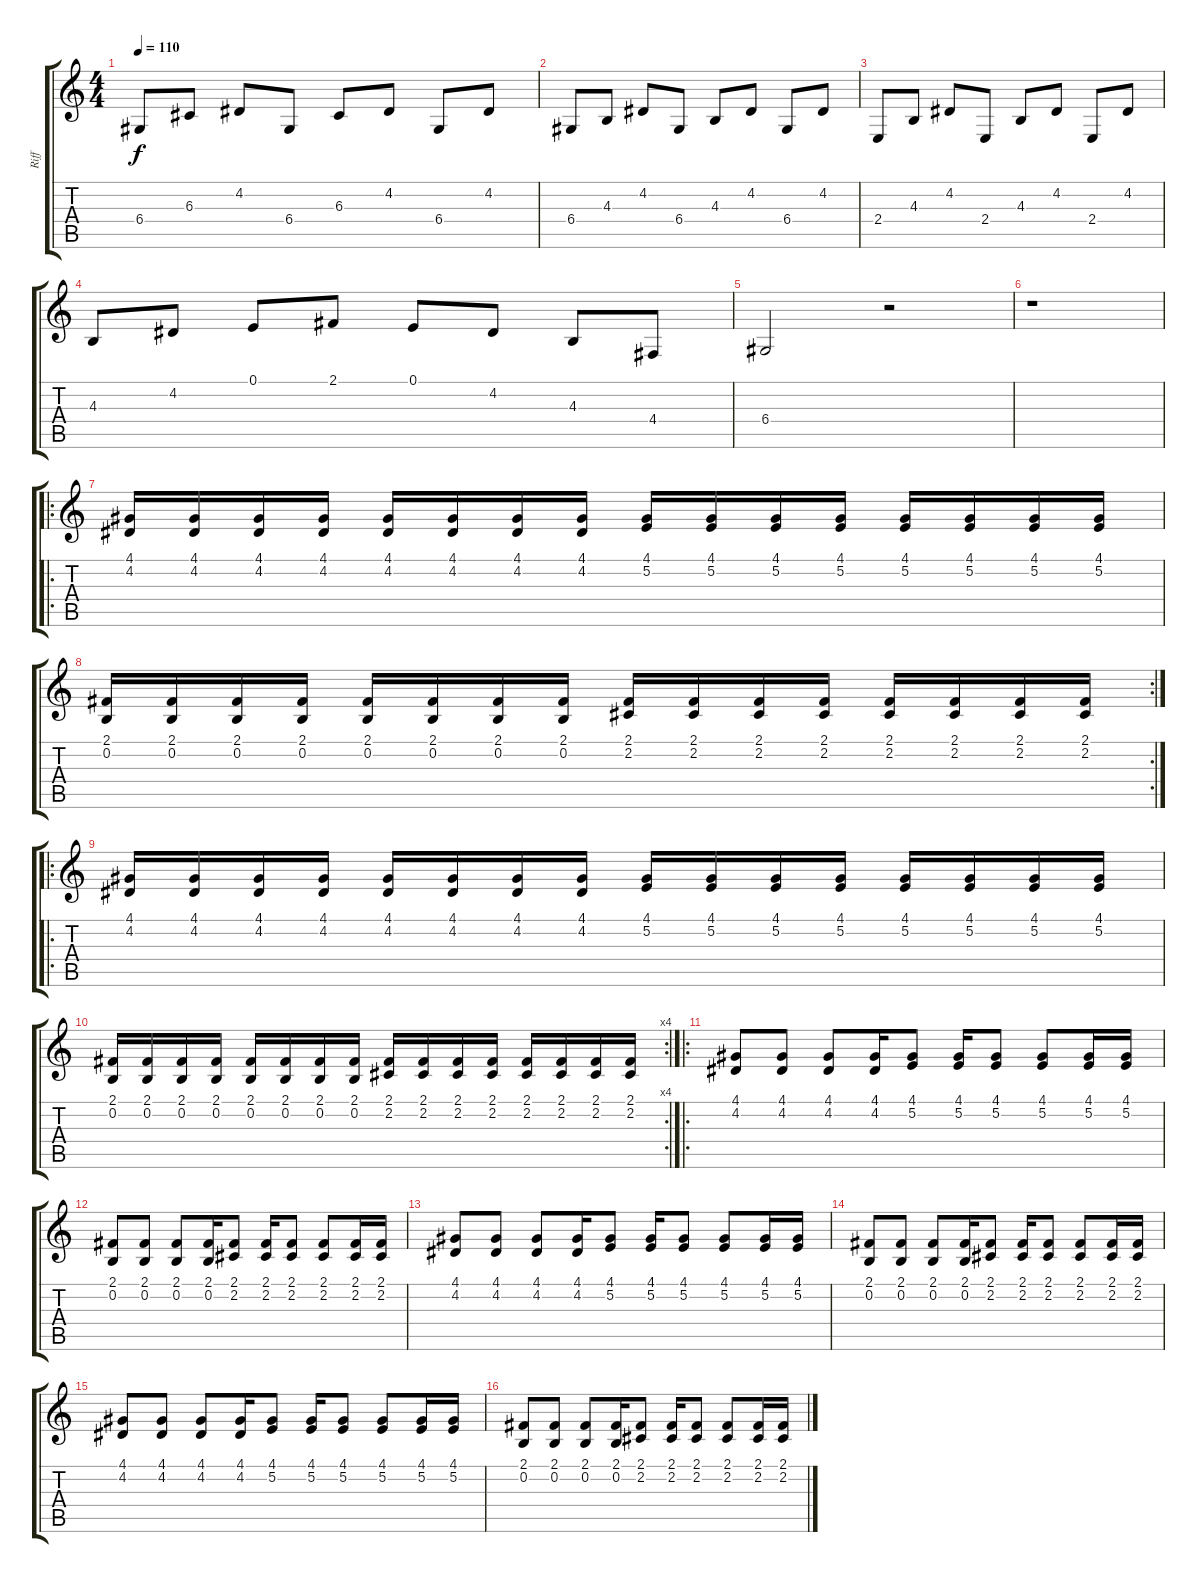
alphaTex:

\track ("Riff " "Riff ") {instrument acousticgrandpiano}
\staff {score tabs}
\tuning (E4 B3 G3 D3 A2 E2) {hide}
\ts (4 4)
\tempo 110
\clef g2
\ks c
6.4.8{dy f} 6.3.8 4.2.8 6.4.8 6.3.8 4.2.8 6.4.8 4.2.8 |
6.4.8 4.3.8 4.2.8 6.4.8 4.3.8 4.2.8 6.4.8 4.2.8 |
2.4.8 4.3.8 4.2.8 2.4.8 4.3.8 4.2.8 2.4.8 4.2.8 |
4.3.8 4.2.8 0.1.8 2.1.8 0.1.8 4.2.8 4.3.8 4.4.8 |
6.4.2 r.2 |
r.1 |
\ro
(4.1 4.2).16 (4.1 4.2).16 (4.1 4.2).16 (4.1 4.2).16 (4.1 4.2).16 (4.1 4.2).16 (4.1 4.2).16 (4.1 4.2).16 (4.1 5.2).16 (4.1 5.2).16 (4.1 5.2).16 (4.1 5.2).16 (4.1 5.2).16 (4.1 5.2).16 (4.1 5.2).16 (4.1 5.2).16 |
\rc 2
(2.1 0.2).16 (2.1 0.2).16 (2.1 0.2).16 (2.1 0.2).16 (2.1 0.2).16 (2.1 0.2).16 (2.1 0.2).16 (2.1 0.2).16 (2.1 2.2).16 (2.1 2.2).16 (2.1 2.2).16 (2.1 2.2).16 (2.1 2.2).16 (2.1 2.2).16 (2.1 2.2).16 (2.1 2.2).16 |
\ro
(4.1 4.2).16 (4.1 4.2).16 (4.1 4.2).16 (4.1 4.2).16 (4.1 4.2).16 (4.1 4.2).16 (4.1 4.2).16 (4.1 4.2).16 (4.1 5.2).16 (4.1 5.2).16 (4.1 5.2).16 (4.1 5.2).16 (4.1 5.2).16 (4.1 5.2).16 (4.1 5.2).16 (4.1 5.2).16 |
\rc 4
(2.1 0.2).16 (2.1 0.2).16 (2.1 0.2).16 (2.1 0.2).16 (2.1 0.2).16 (2.1 0.2).16 (2.1 0.2).16 (2.1 0.2).16 (2.1 2.2).16 (2.1 2.2).16 (2.1 2.2).16 (2.1 2.2).16 (2.1 2.2).16 (2.1 2.2).16 (2.1 2.2).16 (2.1 2.2).16 |
\ro
(4.1 4.2).8 (4.1 4.2).8 (4.1 4.2).8 (4.1 4.2).16 (4.1 5.2).8 (4.1 5.2).16 (4.1 5.2).8 (4.1 5.2).8 (4.1 5.2).16 (4.1 5.2).16 |
(2.1 0.2).8 (2.1 0.2).8 (2.1 0.2).8 (2.1 0.2).16 (2.1 2.2).8 (2.1 2.2).16 (2.1 2.2).8 (2.1 2.2).8 (2.1 2.2).16 (2.1 2.2).16 |
(4.1 4.2).8 (4.1 4.2).8 (4.1 4.2).8 (4.1 4.2).16 (4.1 5.2).8 (4.1 5.2).16 (4.1 5.2).8 (4.1 5.2).8 (4.1 5.2).16 (4.1 5.2).16 |
(2.1 0.2).8 (2.1 0.2).8 (2.1 0.2).8 (2.1 0.2).16 (2.1 2.2).8 (2.1 2.2).16 (2.1 2.2).8 (2.1 2.2).8 (2.1 2.2).16 (2.1 2.2).16 |
(4.1 4.2).8 (4.1 4.2).8 (4.1 4.2).8 (4.1 4.2).16 (4.1 5.2).8 (4.1 5.2).16 (4.1 5.2).8 (4.1 5.2).8 (4.1 5.2).16 (4.1 5.2).16 |
(2.1 0.2).8 (2.1 0.2).8 (2.1 0.2).8 (2.1 0.2).16 (2.1 2.2).8 (2.1 2.2).16 (2.1 2.2).8 (2.1 2.2).8 (2.1 2.2).16 (2.1 2.2).16
